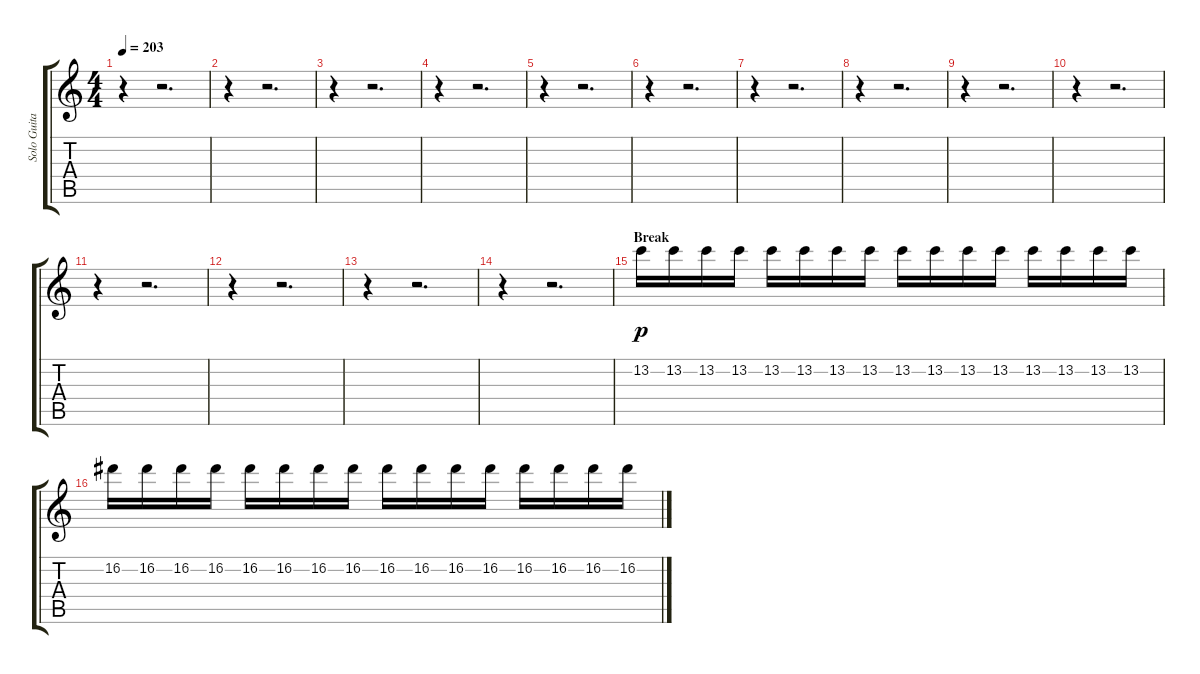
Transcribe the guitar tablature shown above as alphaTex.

\track ("Solo Guitar" "Solo Guita") {instrument distortionguitar}
\staff {score tabs}
\tuning (E4 B3 G3 D3 A2 E2) {hide}
\ts (4 4)
\tempo 203
\clef g2
\ks c
r.4{dy mf} r.2{d} |
r.4 r.2{d} |
r.4 r.2{d} |
r.4 r.2{d} |
r.4 r.2{d} |
r.4 r.2{d} |
r.4 r.2{d} |
r.4 r.2{d} |
r.4 r.2{d} |
r.4 r.2{d} |
r.4 r.2{d} |
r.4 r.2{d} |
r.4 r.2{d} |
r.4 r.2{d} |
\section ("" "Break")
13.2.16{dy p} 13.2.16 13.2.16 13.2.16 13.2.16 13.2.16 13.2.16 13.2.16 13.2.16 13.2.16 13.2.16 13.2.16 13.2.16 13.2.16 13.2.16 13.2.16 |
16.2.16 16.2.16 16.2.16 16.2.16 16.2.16 16.2.16 16.2.16 16.2.16 16.2.16 16.2.16 16.2.16 16.2.16 16.2.16 16.2.16 16.2.16 16.2.16
